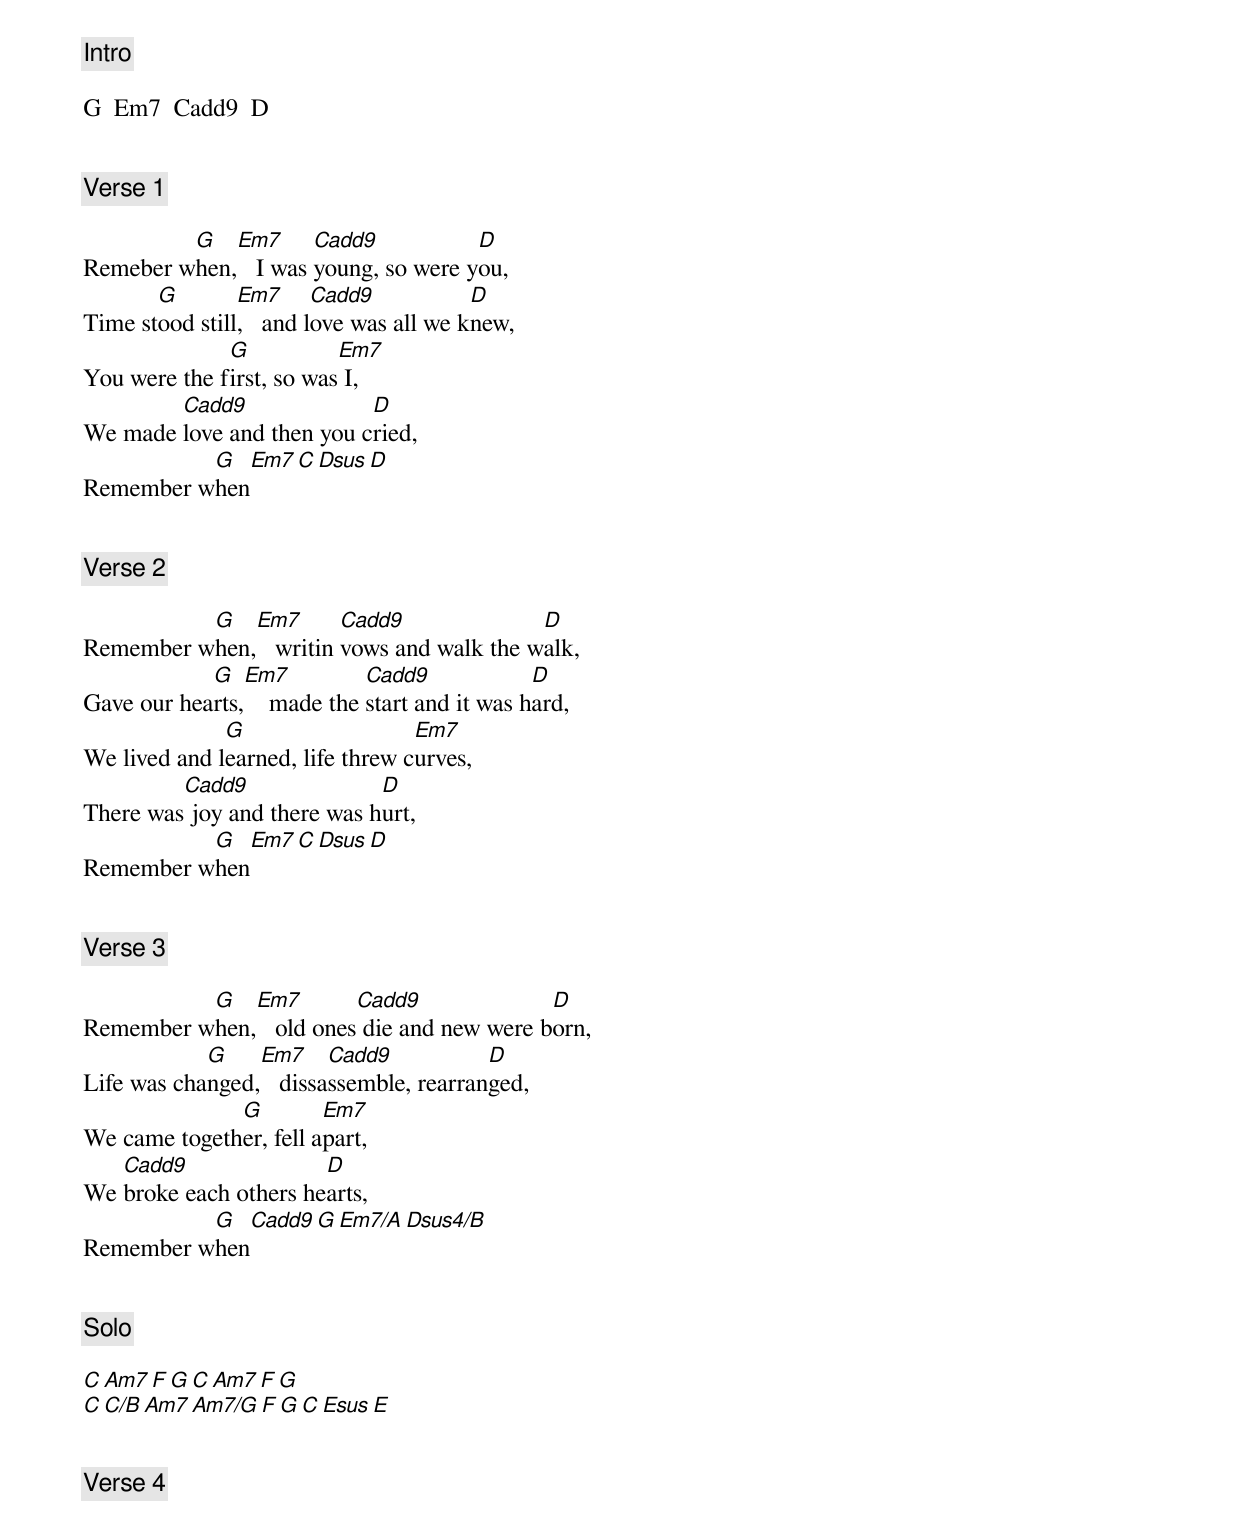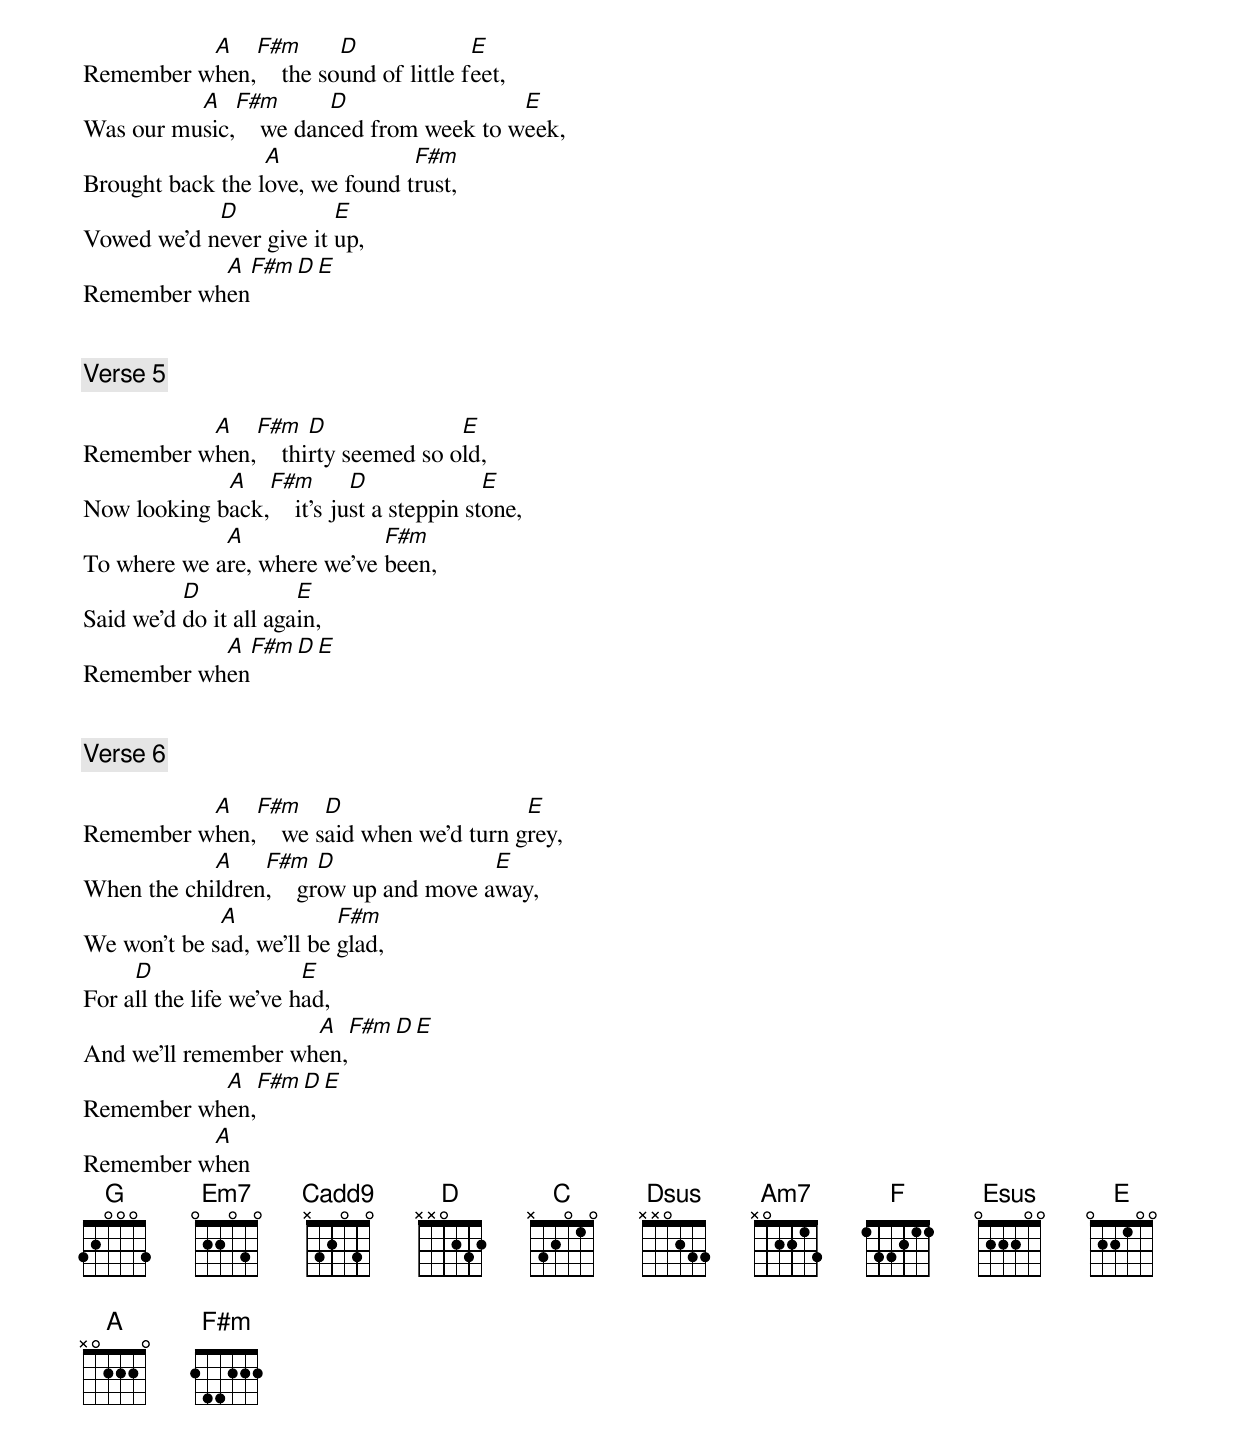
[Intro]

G  Em7  Cadd9  D


[Verse 1]

         G   Em7      Cadd9           D
Remeber when,   I was young, so were you,
       G        Em7      Cadd9           D
Time stood still,   and love was all we knew,
              G           Em7
You were the first, so was I,
        Cadd9              D
We made love and then you cried,
          G  Em7  C  Dsus  D
Remember when


[Verse 2]

          G   Em7       Cadd9              D
Remember when,   writin vows and walk the walk,
            G   Em7          Cadd9             D
Gave our hearts,    made the start and it was hard,
              G                   Em7
We lived and learned, life threw curves,
         Cadd9               D
There was joy and there was hurt,
          G  Em7  C  Dsus  D
Remember when


[Verse 3]

          G   Em7        Cadd9              D
Remember when,   old ones die and new were born,
            G    Em7     Cadd9           D
Life was changed,   dissassemble, rearranged,
              G         Em7
We came together, fell apart,
   Cadd9               D
We broke each others hearts,
          G  Cadd9  G  Em7/A  Dsus4/B
Remember when


[Solo]

C   Am7   F   G   C   Am7   F   G
C   C/B Am7 Am7/G   F   G   C   Esus  E


[Verse 4]

          A   F#m       D              E
Remember when,    the sound of little feet,
          A   F#m       D                 E
Was our music,    we danced from week to week,
                  A              F#m
Brought back the love, we found trust,
            D            E
Vowed we'd never give it up,
           A   F#m   D   E
Remember when


[Verse 5]

          A   F#m    D              E
Remember when,    thirty seemed so old,
             A   F#m        D              E
Now looking back,    it's just a steppin stone,
             A               F#m
To where we are, where we've been,
          D            E
Said we'd do it all again,
           A  F#m  D  E
Remember when


[Verse 6]

          A   F#m     D                   E
Remember when,    we said when we'd turn grey,
            A    F#m    D               E
When the children,    grow up and move away,
             A            F#m
We won't be sad, we'll be glad,
     D                  E
For all the life we've had,
                     A  F#m  D  E
And we'll remember when,
           A  F#m  D  E
Remember when,
          A
Remember when
